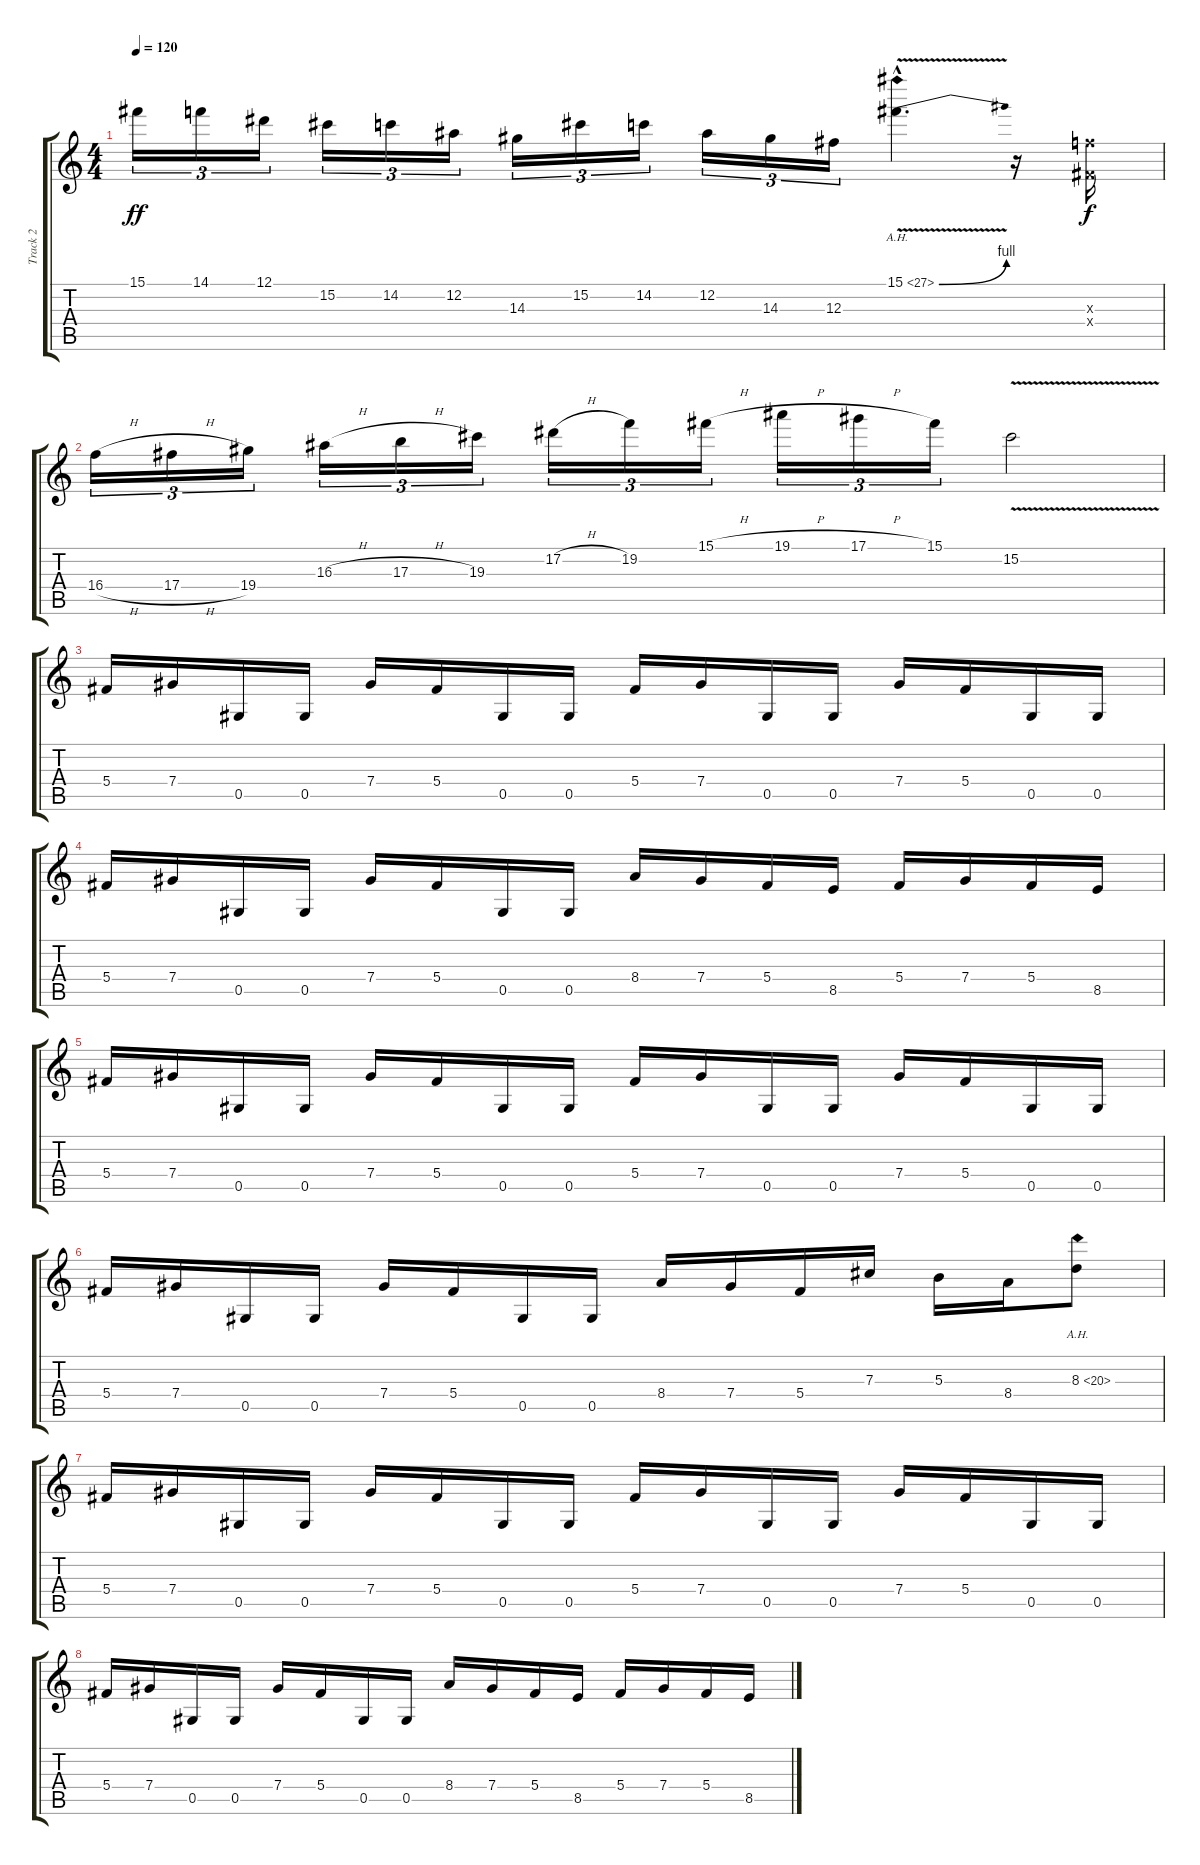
\track ("Track 2" "Track 2") {instrument overdrivenguitar}
\staff {score tabs}
\tuning (Eb4 Bb3 Gb3 Db3 Ab2 Eb2) {hide}
\ts (4 4)
\tempo 120
\clef g2
\ks c
15.1.16{tu (3 2) dy ff} 14.1.16{tu (3 2)} 12.1.16{tu (3 2)} 15.2.16{tu (3 2)} 14.2.16{tu (3 2)} 12.2.16{tu (3 2)} 14.3.16{tu (3 2)} 15.2.16{tu (3 2)} 14.2.16{tu (3 2)} 12.2.16{tu (3 2)} 14.3.16{tu (3 2)} 12.3.16{tu (3 2)} 15.1{be (bend 0 0 60 4) ah 12 v hac}.4{d} r.16 (0.3{x} 16.4{x}).16{dy f} |
16.4{h}.16{tu (3 2)} 17.4{h}.16{tu (3 2)} 19.4.16{tu (3 2)} 16.3{h}.16{tu (3 2)} 17.3{h}.16{tu (3 2)} 19.3.16{tu (3 2)} 17.2{h}.16{tu (3 2)} 19.2.16{tu (3 2)} 15.1{h}.16{tu (3 2)} 19.1{h}.16{tu (3 2)} 17.1{h}.16{tu (3 2)} 15.1.16{tu (3 2)} 15.2{v}.2 |
5.4.16 7.4.16 0.5.16 0.5.16 7.4.16 5.4.16 0.5.16 0.5.16 5.4.16 7.4.16 0.5.16 0.5.16 7.4.16 5.4.16 0.5.16 0.5.16 |
5.4.16 7.4.16 0.5.16 0.5.16 7.4.16 5.4.16 0.5.16 0.5.16 8.4.16 7.4.16 5.4.16 8.5.16 5.4.16 7.4.16 5.4.16 8.5.16 |
5.4.16 7.4.16 0.5.16 0.5.16 7.4.16 5.4.16 0.5.16 0.5.16 5.4.16 7.4.16 0.5.16 0.5.16 7.4.16 5.4.16 0.5.16 0.5.16 |
5.4.16 7.4.16 0.5.16 0.5.16 7.4.16 5.4.16 0.5.16 0.5.16 8.4.16 7.4.16 5.4.16 7.3.16 5.3.16 8.4.16 8.3{ah 12}.8 |
5.4.16 7.4.16 0.5.16 0.5.16 7.4.16 5.4.16 0.5.16 0.5.16 5.4.16 7.4.16 0.5.16 0.5.16 7.4.16 5.4.16 0.5.16 0.5.16 |
5.4.16 7.4.16 0.5.16 0.5.16 7.4.16 5.4.16 0.5.16 0.5.16 8.4.16 7.4.16 5.4.16 8.5.16 5.4.16 7.4.16 5.4.16 8.5.16
